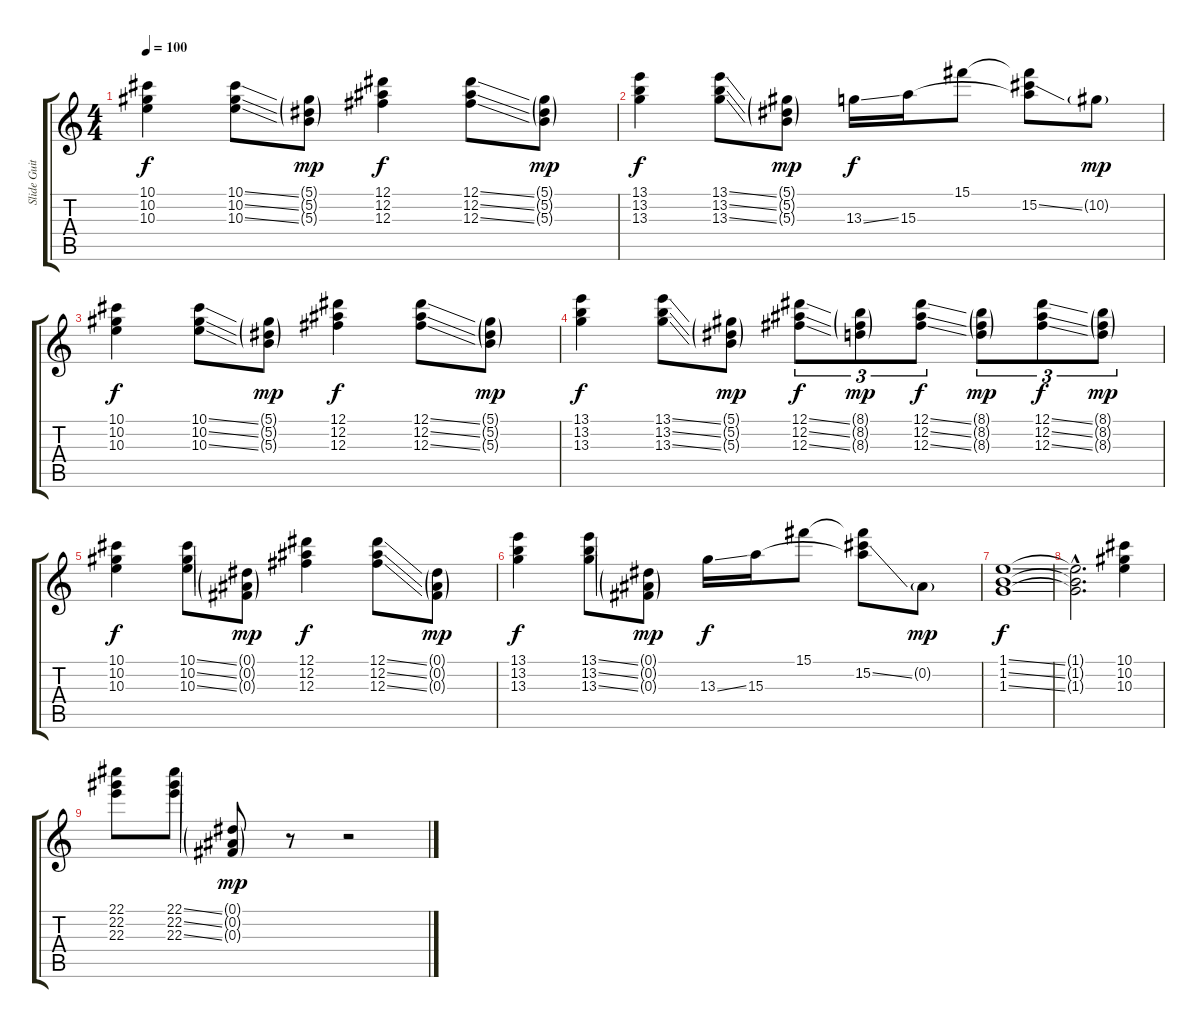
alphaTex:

\track ("Slide Guitar" "Slide Guit") {instrument distortionguitar}
\staff {score tabs}
\tuning (Eb4 Bb3 Gb3 Db3 Ab2 Eb2) {hide}
\ts (4 4)
\tempo 100
\clef g2
\ks c
(10.1 10.2 10.3).4{dy f} (10.1{ss} 10.2{ss} 10.3{ss}).8 (5.1{g} 5.2{g} 5.3{g}).8{dy mp} (12.1 12.2 12.3).4{dy f} (12.1{ss} 12.2{ss} 12.3{ss}).8 (5.1{g} 5.2{g} 5.3{g}).8{dy mp} |
(13.1 13.2 13.3).4{dy f} (13.1{ss} 13.2{ss} 13.3{ss}).8 (5.1{g} 5.2{g} 5.3{g}).8{dy mp} 13.3{ss}.16{dy f} 15.3.16 15.1.8 (15.1{t} 15.2{ss} 15.3{t}).8 10.2{g}.8{dy mp} |
(10.1 10.2 10.3).4{dy f} (10.1{ss} 10.2{ss} 10.3{ss}).8 (5.1{g} 5.2{g} 5.3{g}).8{dy mp} (12.1 12.2 12.3).4{dy f} (12.1{ss} 12.2{ss} 12.3{ss}).8 (5.1{g} 5.2{g} 5.3{g}).8{dy mp} |
(13.1 13.2 13.3).4{dy f} (13.1{ss} 13.2{ss} 13.3{ss}).8 (5.1{g} 5.2{g} 5.3{g}).8{dy mp} (12.1{ss} 12.2{ss} 12.3{ss}).8{tu (3 2) dy f} (8.1{g} 8.2{g} 8.3{g}).8{tu (3 2) dy mp} (12.1{ss} 12.2{ss} 12.3{ss}).8{tu (3 2) dy f} (8.1{g} 8.2{g} 8.3{g}).8{tu (3 2) dy mp} (12.1{ss} 12.2{ss} 12.3{ss}).8{tu (3 2) dy f} (8.1{g} 8.2{g} 8.3{g}).8{tu (3 2) dy mp} |
(10.1 10.2 10.3).4{dy f} (10.1{ss} 10.2{ss} 10.3{ss}).8 (0.1{g} 0.2{g} 0.3{g}).8{dy mp} (12.1 12.2 12.3).4{dy f} (12.1{ss} 12.2{ss} 12.3{ss}).8 (0.1{g} 0.2{g} 0.3{g}).8{dy mp} |
(13.1 13.2 13.3).4{dy f} (13.1{ss} 13.2{ss} 13.3{ss}).8 (0.1{g} 0.2{g} 0.3{g}).8{dy mp} 13.3{ss}.16{dy f} 15.3.16 15.1.8 (15.1{t} 15.2{ss} 15.3{t}).8 0.2{g}.8{dy mp} |
(1.1{ss} 1.2{ss} 1.3{ss}).1{dy f} |
(1.1{hac t} 1.2{hac t} 1.3{hac t}).2{d} (10.1 10.2 10.3).4 |
(22.1 22.2 22.3).8 (22.1{ss} 22.2{ss} 22.3{ss}).8 (0.1{g} 0.2{g} 0.3{g}).8{dy mp} r.8 r.2
